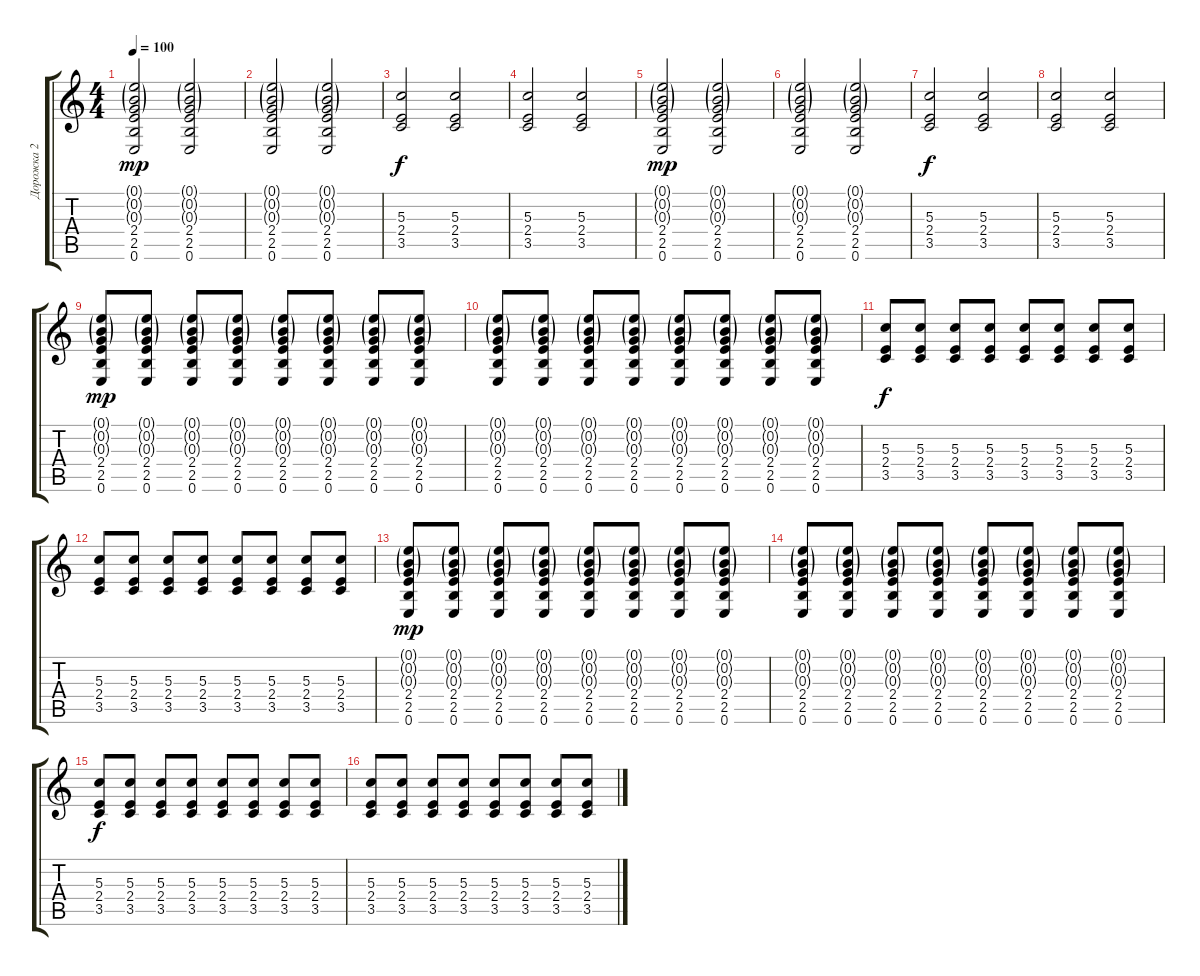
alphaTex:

\track ("Дорожка 2" "Дорожка 2") {instrument distortionguitar}
\staff {score tabs}
\tuning (E4 B3 G3 D3 A2 E2) {hide}
\ts (4 4)
\tempo 100
\clef g2
\ks c
(0.1{g} 0.2{g} 0.3{g} 2.4 2.5 0.6).2{dy mp} (0.1{g} 0.2{g} 0.3{g} 2.4 2.5 0.6).2 |
(0.1{g} 0.2{g} 0.3{g} 2.4 2.5 0.6).2 (0.1{g} 0.2{g} 0.3{g} 2.4 2.5 0.6).2 |
(5.3 2.4 3.5).2{dy f} (5.3 2.4 3.5).2 |
(5.3 2.4 3.5).2 (5.3 2.4 3.5).2 |
(0.1{g} 0.2{g} 0.3{g} 2.4 2.5 0.6).2{dy mp} (0.1{g} 0.2{g} 0.3{g} 2.4 2.5 0.6).2 |
(0.1{g} 0.2{g} 0.3{g} 2.4 2.5 0.6).2 (0.1{g} 0.2{g} 0.3{g} 2.4 2.5 0.6).2 |
(5.3 2.4 3.5).2{dy f} (5.3 2.4 3.5).2 |
(5.3 2.4 3.5).2 (5.3 2.4 3.5).2 |
(0.1{g} 0.2{g} 0.3{g} 2.4 2.5 0.6).8{dy mp} (0.1{g} 0.2{g} 0.3{g} 2.4 2.5 0.6).8 (0.1{g} 0.2{g} 0.3{g} 2.4 2.5 0.6).8 (0.1{g} 0.2{g} 0.3{g} 2.4 2.5 0.6).8 (0.1{g} 0.2{g} 0.3{g} 2.4 2.5 0.6).8 (0.1{g} 0.2{g} 0.3{g} 2.4 2.5 0.6).8 (0.1{g} 0.2{g} 0.3{g} 2.4 2.5 0.6).8 (0.1{g} 0.2{g} 0.3{g} 2.4 2.5 0.6).8 |
(0.1{g} 0.2{g} 0.3{g} 2.4 2.5 0.6).8 (0.1{g} 0.2{g} 0.3{g} 2.4 2.5 0.6).8 (0.1{g} 0.2{g} 0.3{g} 2.4 2.5 0.6).8 (0.1{g} 0.2{g} 0.3{g} 2.4 2.5 0.6).8 (0.1{g} 0.2{g} 0.3{g} 2.4 2.5 0.6).8 (0.1{g} 0.2{g} 0.3{g} 2.4 2.5 0.6).8 (0.1{g} 0.2{g} 0.3{g} 2.4 2.5 0.6).8 (0.1{g} 0.2{g} 0.3{g} 2.4 2.5 0.6).8 |
(5.3 2.4 3.5).8{dy f} (5.3 2.4 3.5).8 (5.3 2.4 3.5).8 (5.3 2.4 3.5).8 (5.3 2.4 3.5).8 (5.3 2.4 3.5).8 (5.3 2.4 3.5).8 (5.3 2.4 3.5).8 |
(5.3 2.4 3.5).8 (5.3 2.4 3.5).8 (5.3 2.4 3.5).8 (5.3 2.4 3.5).8 (5.3 2.4 3.5).8 (5.3 2.4 3.5).8 (5.3 2.4 3.5).8 (5.3 2.4 3.5).8 |
(0.1{g} 0.2{g} 0.3{g} 2.4 2.5 0.6).8{dy mp} (0.1{g} 0.2{g} 0.3{g} 2.4 2.5 0.6).8 (0.1{g} 0.2{g} 0.3{g} 2.4 2.5 0.6).8 (0.1{g} 0.2{g} 0.3{g} 2.4 2.5 0.6).8 (0.1{g} 0.2{g} 0.3{g} 2.4 2.5 0.6).8 (0.1{g} 0.2{g} 0.3{g} 2.4 2.5 0.6).8 (0.1{g} 0.2{g} 0.3{g} 2.4 2.5 0.6).8 (0.1{g} 0.2{g} 0.3{g} 2.4 2.5 0.6).8 |
(0.1{g} 0.2{g} 0.3{g} 2.4 2.5 0.6).8 (0.1{g} 0.2{g} 0.3{g} 2.4 2.5 0.6).8 (0.1{g} 0.2{g} 0.3{g} 2.4 2.5 0.6).8 (0.1{g} 0.2{g} 0.3{g} 2.4 2.5 0.6).8 (0.1{g} 0.2{g} 0.3{g} 2.4 2.5 0.6).8 (0.1{g} 0.2{g} 0.3{g} 2.4 2.5 0.6).8 (0.1{g} 0.2{g} 0.3{g} 2.4 2.5 0.6).8 (0.1{g} 0.2{g} 0.3{g} 2.4 2.5 0.6).8 |
(5.3 2.4 3.5).8{dy f} (5.3 2.4 3.5).8 (5.3 2.4 3.5).8 (5.3 2.4 3.5).8 (5.3 2.4 3.5).8 (5.3 2.4 3.5).8 (5.3 2.4 3.5).8 (5.3 2.4 3.5).8 |
(5.3 2.4 3.5).8 (5.3 2.4 3.5).8 (5.3 2.4 3.5).8 (5.3 2.4 3.5).8 (5.3 2.4 3.5).8 (5.3 2.4 3.5).8 (5.3 2.4 3.5).8 (5.3 2.4 3.5).8
